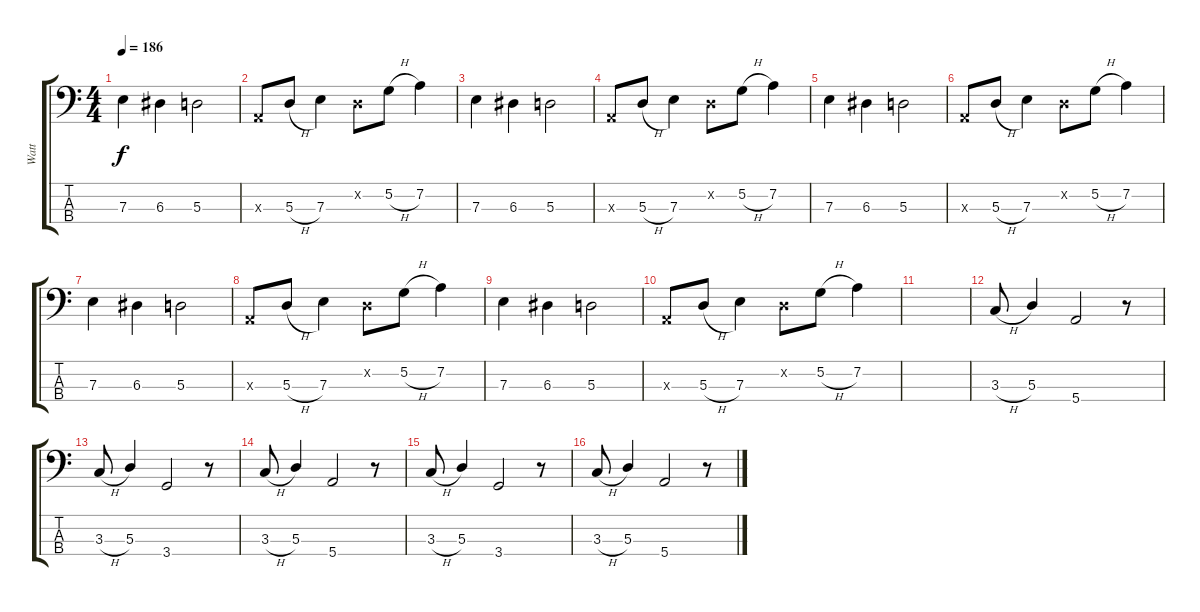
\track ("Watt" "Watt") {instrument electricbassfinger}
\staff {score tabs}
\tuning (G2 D2 A1 E1) {hide}
\ts (4 4)
\tempo 186
\clef f4
\ks c
7.3.4{dy f} 6.3.4 5.3.2 |
0.3{x}.8 5.3{h}.8 7.3.4 0.2{x}.8 5.2{h}.8 7.2.4 |
7.3.4 6.3.4 5.3.2 |
0.3{x}.8 5.3{h}.8 7.3.4 0.2{x}.8 5.2{h}.8 7.2.4 |
7.3.4 6.3.4 5.3.2 |
0.3{x}.8 5.3{h}.8 7.3.4 0.2{x}.8 5.2{h}.8 7.2.4 |
7.3.4 6.3.4 5.3.2 |
0.3{x}.8 5.3{h}.8 7.3.4 0.2{x}.8 5.2{h}.8 7.2.4 |
7.3.4 6.3.4 5.3.2 |
0.3{x}.8 5.3{h}.8 7.3.4 0.2{x}.8 5.2{h}.8 7.2.4 |
|
3.3{h}.8{beam Up} 5.3.4{beam Up} 5.4.2 r.8 |
3.3{h}.8 5.3.4{beam Up} 3.4.2 r.8 |
3.3{h}.8{beam Up} 5.3.4{beam Up} 5.4.2 r.8 |
3.3{h}.8 5.3.4{beam Up} 3.4.2 r.8 |
3.3{h}.8 5.3.4{beam Up} 5.4.2 r.8
